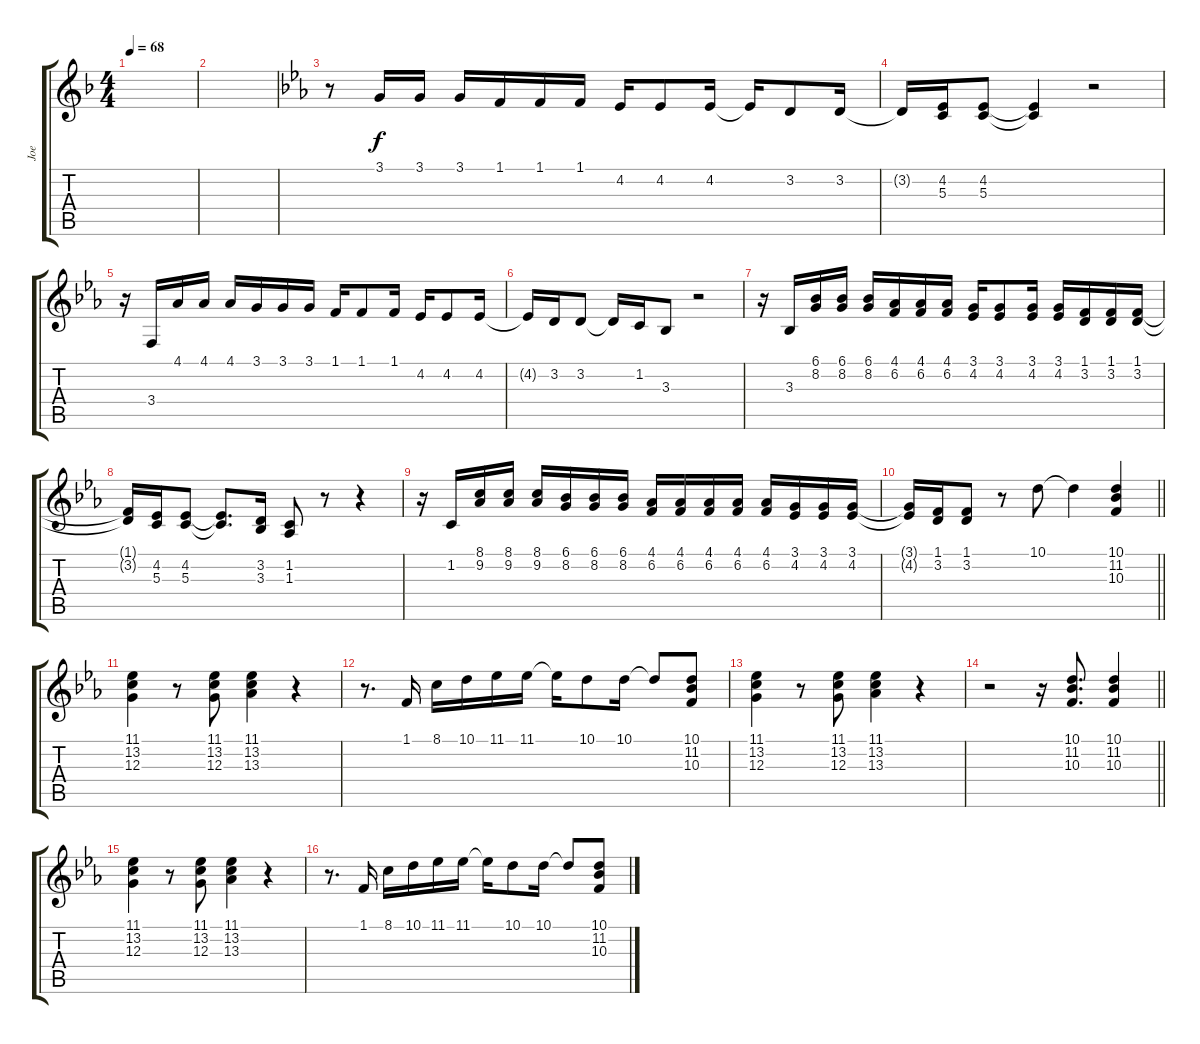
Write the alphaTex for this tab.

\track ("Joe" "Joe") {instrument lead1square}
\staff {score tabs}
\tuning (E4 B3 G3 D3 A2 E2) {hide}
\ts (4 4)
\tempo 68
\clef g2
\ks dminor
|
|
\ks eb
r.8 3.1.16 3.1.16 3.1.16 1.1.16 1.1.16 1.1.16 4.2.16 4.2.8 4.2.16 4.2{t}.16 3.2.8 3.2.16 |
3.2{t}.16 (4.2 5.3).16 (4.2 5.3).8 (4.2{t} 5.3{t}).4 r.2 |
r.16 3.4.16 4.1.16 4.1.16 4.1.16 3.1.16 3.1.16 3.1.16 1.1.16 1.1.8 1.1.16 4.2.16 4.2.8 4.2.16 |
4.2{t}.16 3.2.16 3.2.8 3.2{t}.16 1.2.16 3.3.8 r.2 |
r.16 3.3.16 (6.1 8.2).16 (6.1 8.2).16 (6.1 8.2).16 (4.1 6.2).16 (4.1 6.2).16 (4.1 6.2).16 (3.1 4.2).16 (3.1 4.2).8 (3.1 4.2).16 (3.1 4.2).16 (1.1 3.2).16 (1.1 3.2).16 (1.1 3.2).16 |
(1.1{t} 3.2{t}).16 (4.2 5.3).16 (4.2 5.3).8 (4.2{t} 5.3{t}).8{d} (3.2 3.3).16 (1.2 1.3).8 r.8 r.4 |
r.16 1.2.16 (8.1 9.2).16 (8.1 9.2).16 (8.1 9.2).16 (6.1 8.2).16 (6.1 8.2).16 (6.1 8.2).16 (4.1 6.2).16 (4.1 6.2).16 (4.1 6.2).16 (4.1 6.2).16 (4.1 6.2).16 (3.1 4.2).16 (3.1 4.2).16 (3.1 4.2).16 |
\barLineRight lightlight
(3.1{t} 4.2{t}).16 (1.1 3.2).16 (1.1 3.2).8 r.8 10.1.8 10.1{t}.4 (10.1 11.2 10.3).4 |
(11.1 13.2 12.3).4 r.8 (11.1 13.2 12.3).8 (11.1 13.2 13.3).4 r.4 |
r.8{d} 1.1.16 8.1.16 10.1.16 11.1.16 11.1.16 11.1{t}.16 10.1.8 10.1.16 10.1{t}.8 (10.1 11.2 10.3).8 |
(11.1 13.2 12.3).4 r.8 (11.1 13.2 12.3).8 (11.1 13.2 13.3).4 r.4 |
\barLineRight lightlight
r.2 r.16 (10.1 11.2 10.3).8{d} (10.1 11.2 10.3).4 |
(11.1 13.2 12.3).4 r.8 (11.1 13.2 12.3).8 (11.1 13.2 13.3).4 r.4 |
r.8{d} 1.1.16 8.1.16 10.1.16 11.1.16 11.1.16 11.1{t}.16 10.1.8 10.1.16 10.1{t}.8 (10.1 11.2 10.3).8
